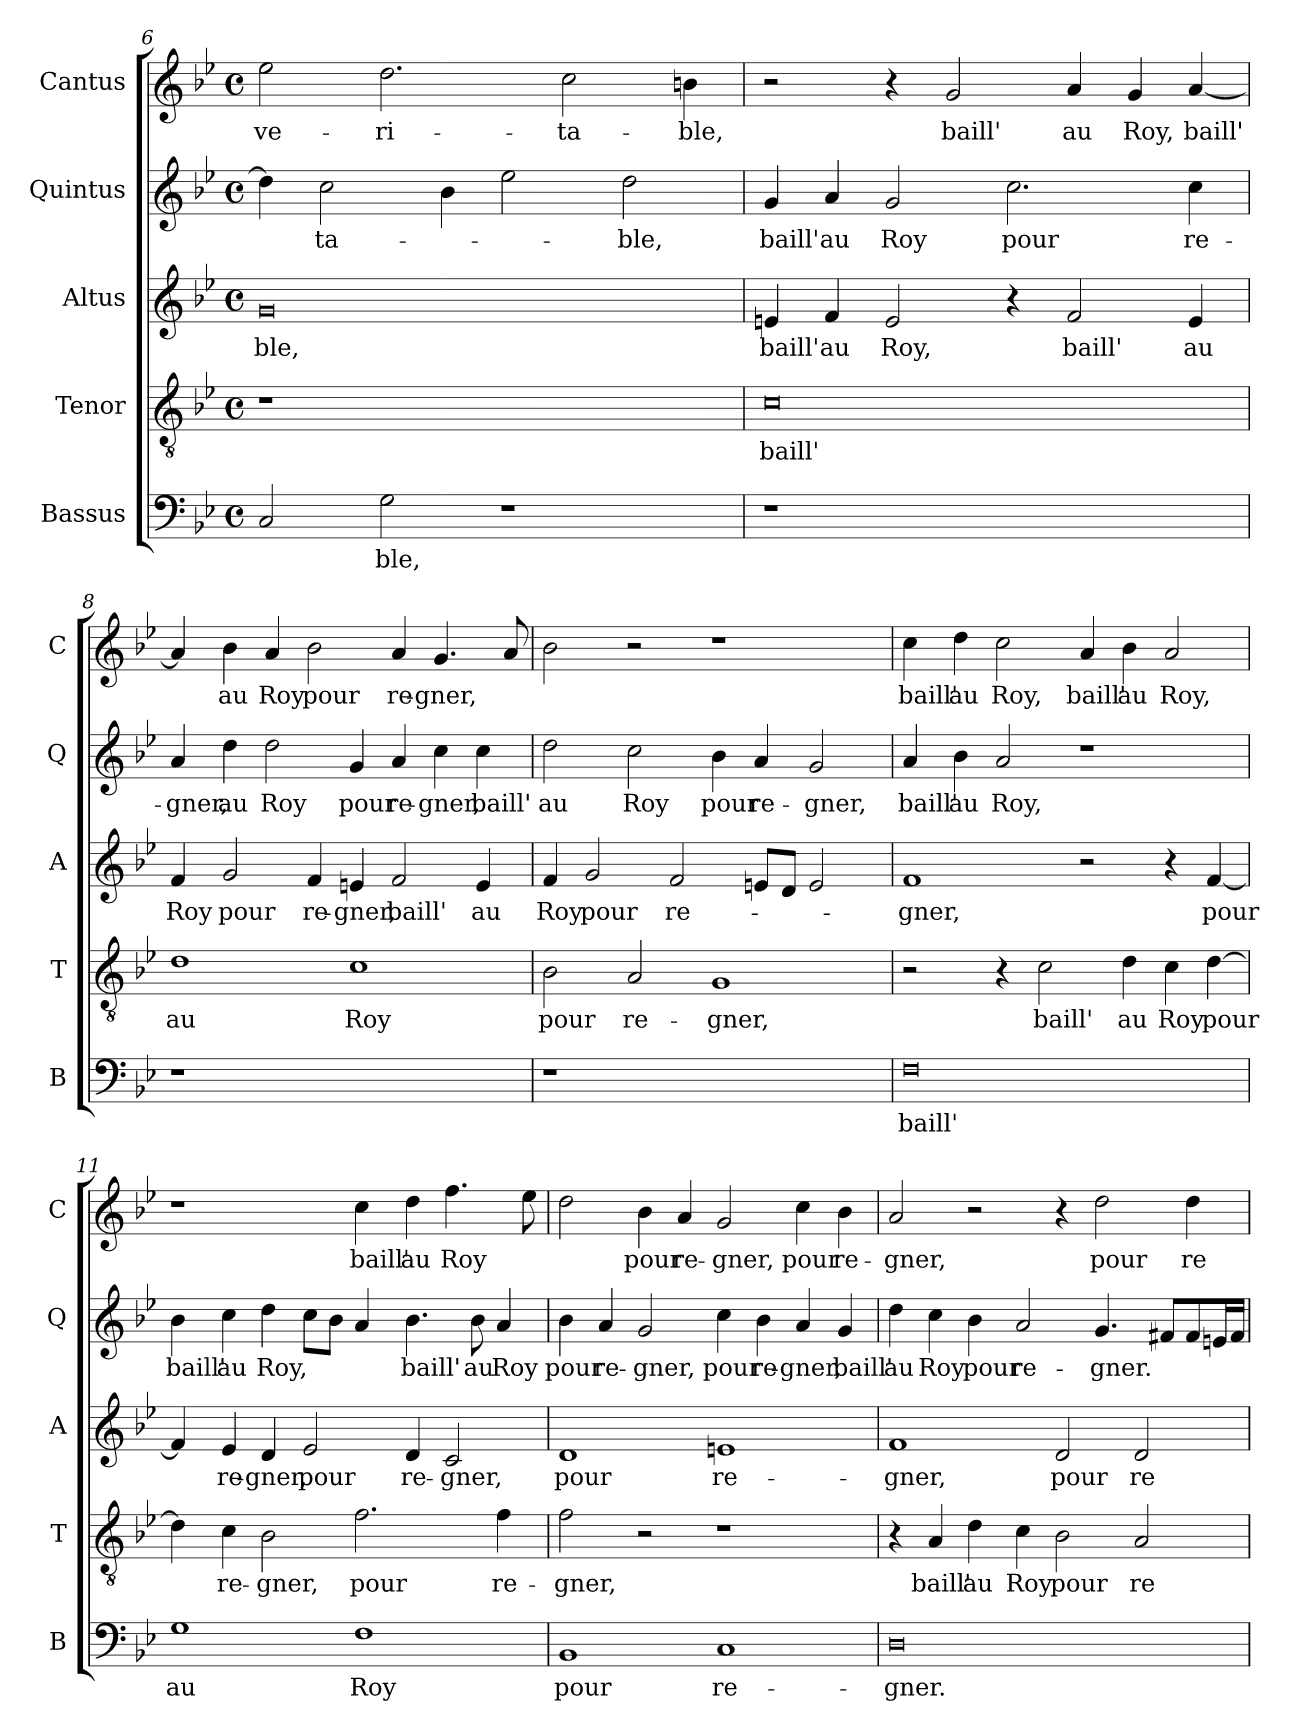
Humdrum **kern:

**kern	**text	**kern	**text	**kern	**text	**kern	**text	**kern	**text
*part5	*part5	*part4	*part4	*part3	*part3	*part2	*part2	*part1	*part1
*staff5	*staff5	*staff4	*staff4	*staff3	*staff3	*staff2	*staff2	*staff1	*staff1
*I"Bassus	*	*I"Tenor	*	*I"Altus	*	*I"Quintus	*	*I"Cantus	*
*I'B	*	*I'T	*	*I'A	*	*I'Q	*	*I'C	*
*clefF4	*	*clefGv2	*	*clefG2	*	*clefG2	*	*clefG2	*
*k[b-e-]	*	*k[b-e-]	*	*k[b-e-]	*	*k[b-e-]	*	*k[b-e-]	*
*B-:	*	*B-:	*	*B-:	*	*B-:	*	*B-:	*
*M4/4	*	*M4/4	*	*M4/4	*	*M4/4	*	*M4/4	*
*met(c)	*	*met(c)	*	*met(c)	*	*met(c)	*	*met(c)	*
=6	=6	=6	=6	=6	=6	=6	=6	=6	=6
!	!	!	!	!	!LO:LY:b	!	!	!	!LO:LY:b
2C/	.	1r	.	0g	-ble,	4dd\]	.	2ee-\	ve-
!	!	!	!	!	!	!	!LO:LY:b	!	!
.	.	.	.	.	.	2cc\	-ta-	.	.
!	!LO:LY:b	!	!	!	!	!	!	!	!LO:LY:b
2G\	-ble,	.	.	.	.	.	.	2.dd\	-ri-
.	.	.	.	.	.	4b-\	.	.	.
1r	.	1ryy	.	.	.	2ee-\	.	.	.
!	!	!	!	!	!	!	!	!	!LO:LY:b
.	.	.	.	.	.	.	.	2cc\	-ta-
!	!	!	!	!	!	!	!LO:LY:b	!	!
.	.	.	.	.	.	2dd\	-ble,	.	.
!	!	!	!	!	!	!	!	!	!LO:LY:b
.	.	.	.	.	.	.	.	4bn\	-ble,
=7	=7	=7	=7	=7	=7	=7	=7	=7	=7
!	!	!	!LO:LY:b	!	!LO:LY:b	!	!LO:LY:b	!	!
1r	.	0c	baill'	4en/	baill'	4g/	baill'	2r	.
!	!	!	!	!	!LO:LY:b	!	!LO:LY:b	!	!
.	.	.	.	4f/	au	4a/	au	.	.
!	!	!	!	!	!LO:LY:b	!	!LO:LY:b	!	!
.	.	.	.	2e/	Roy,	2g/	Roy	4r	.
!	!	!	!	!	!	!	!	!	!LO:LY:b
.	.	.	.	.	.	.	.	2g/	baill'
!	!	!	!	!	!	!	!LO:LY:b	!	!
1ryy	.	.	.	4r	.	2.cc\	pour	.	.
!	!	!	!	!	!LO:LY:b	!	!	!	!LO:LY:b
.	.	.	.	2f/	baill'	.	.	4a/	au
!	!	!	!	!	!	!	!	!	!LO:LY:b
.	.	.	.	.	.	.	.	4g/	Roy,
!	!	!	!	!	!LO:LY:b	!	!LO:LY:b	!	!LO:LY:b
.	.	.	.	4e/	au	4cc\	re-	[4a/	baill'
!!LO:PB:g=z
=8	=8	=8	=8	=8	=8	=8	=8	=8	=8
!	!	!	!LO:LY:b	!	!LO:LY:b	!	!LO:LY:b	!	!
1r	.	1d	au	4f/	Roy	4a/	-gner,	4a/]	.
!	!	!	!	!	!LO:LY:b	!	!LO:LY:b	!	!LO:LY:b
.	.	.	.	2g/	pour	4dd\	au	4b-\	au
!	!	!	!	!	!	!	!LO:LY:b	!	!LO:LY:b
.	.	.	.	.	.	2dd\	Roy	4a/	Roy
!	!	!	!	!	!LO:LY:b	!	!	!	!LO:LY:b
.	.	.	.	4f/	re-	.	.	2b-\	pour
!	!	!	!LO:LY:b	!	!LO:LY:b	!	!LO:LY:b	!	!
1ryy	.	1c	Roy	4en/	-gner,	4g/	pour	.	.
!	!	!	!	!	!LO:LY:b	!	!LO:LY:b	!	!LO:LY:b
.	.	.	.	2f/	baill'	4a/	re-	4a/	re-
!	!	!	!	!	!	!	!LO:LY:b	!	!LO:LY:b
.	.	.	.	.	.	4cc\	-gner,	4.g/	-gner,
!	!	!	!	!	!LO:LY:b	!	!LO:LY:b	!	!
.	.	.	.	4e/	au	4cc\	baill'	.	.
.	.	.	.	.	.	.	.	8a/	.
=9	=9	=9	=9	=9	=9	=9	=9	=9	=9
!	!	!	!LO:LY:b	!	!LO:LY:b	!	!LO:LY:b	!	!
1r	.	2B-\	pour	4f/	Roy	2dd\	au	2b-\	.
!	!	!	!	!	!LO:LY:b	!	!	!	!
.	.	.	.	2g/	pour	.	.	.	.
!	!	!	!LO:LY:b	!	!	!	!LO:LY:b	!	!
.	.	2A/	re-	.	.	2cc\	Roy	2r	.
!	!	!	!	!	!LO:LY:b	!	!	!	!
.	.	.	.	2f/	re-	.	.	.	.
!	!	!	!LO:LY:b	!	!	!	!LO:LY:b	!	!
1ryy	.	1G	-gner,	.	.	4b-\	pour	1r	.
!	!	!	!	!	!	!	!LO:LY:b	!	!
.	.	.	.	8en/L	.	4a/	re-	.	.
.	.	.	.	8d/J	.	.	.	.	.
!	!	!	!	!	!	!	!LO:LY:b	!	!
.	.	.	.	2e/	.	2g/	-gner,	.	.
=10	=10	=10	=10	=10	=10	=10	=10	=10	=10
!	!LO:LY:b	!	!	!	!LO:LY:b	!	!LO:LY:b	!	!LO:LY:b
0F	baill'	2r	.	1f	-gner,	4a/	baill'	4cc\	baill'
!	!	!	!	!	!	!	!LO:LY:b	!	!LO:LY:b
.	.	.	.	.	.	4b-\	au	4dd\	au
!	!	!	!	!	!	!	!LO:LY:b	!	!LO:LY:b
.	.	4r	.	.	.	2a/	Roy,	2cc\	Roy,
!	!	!	!LO:LY:b	!	!	!	!	!	!
.	.	2c\	baill'	.	.	.	.	.	.
!	!	!	!	!	!	!	!	!	!LO:LY:b
.	.	.	.	2r	.	1r	.	4a/	baill'
!	!	!	!LO:LY:b	!	!	!	!	!	!LO:LY:b
.	.	4d\	au	.	.	.	.	4b-\	au
!	!	!	!LO:LY:b	!	!	!	!	!	!LO:LY:b
.	.	4c\	Roy	4r	.	.	.	2a/	Roy,
!	!	!	!LO:LY:b	!	!LO:LY:b	!	!	!	!
.	.	[4d\	pour	[4f/	pour	.	.	.	.
!!LO:LB:g=z
=11	=11	=11	=11	=11	=11	=11	=11	=11	=11
!	!LO:LY:b	!	!	!	!	!	!LO:LY:b	!	!
1G	au	4d\]	.	4f/]	.	4b-\	baill'	1r	.
!	!	!	!LO:LY:b	!	!LO:LY:b	!	!LO:LY:b	!	!
.	.	4c\	re-	4e-/	re-	4cc\	au	.	.
!	!	!	!LO:LY:b	!	!LO:LY:b	!	!LO:LY:b	!	!
.	.	2B-\	-gner,	4d/	-gner,	4dd\	Roy,	.	.
!	!	!	!	!	!LO:LY:b	!	!	!	!
.	.	.	.	2e-/	pour	8cc\L	.	.	.
.	.	.	.	.	.	8b-\J	.	.	.
!	!LO:LY:b	!	!LO:LY:b	!	!	!	!	!	!LO:LY:b
1F	Roy	2.f\	pour	.	.	4a/	.	4cc\	baill'
!	!	!	!	!	!LO:LY:b	!	!LO:LY:b	!	!LO:LY:b
.	.	.	.	4d/	re-	4.b-\	baill'	4dd\	au
!	!	!	!	!	!LO:LY:b	!	!	!	!LO:LY:b
.	.	.	.	2c/	-gner,	.	.	4.ff\	Roy
!	!	!	!	!	!	!	!LO:LY:b	!	!
.	.	.	.	.	.	8b-\	au	.	.
!	!	!	!LO:LY:b	!	!	!	!LO:LY:b	!	!
.	.	4f\	re-	.	.	4a/	Roy	.	.
.	.	.	.	.	.	.	.	8ee-\	.
=12	=12	=12	=12	=12	=12	=12	=12	=12	=12
!	!LO:LY:b	!	!LO:LY:b	!	!LO:LY:b	!	!LO:LY:b	!	!
1BB-	pour	2f\	-gner,	1d	pour	4b-\	pour	2dd\	.
!	!	!	!	!	!	!	!LO:LY:b	!	!
.	.	.	.	.	.	4a/	re-	.	.
!	!	!	!	!	!	!	!LO:LY:b	!	!LO:LY:b
.	.	2r	.	.	.	2g/	-gner,	4b-\	pour
!	!	!	!	!	!	!	!	!	!LO:LY:b
.	.	.	.	.	.	.	.	4a/	re-
!	!LO:LY:b	!	!	!	!LO:LY:b	!	!LO:LY:b	!	!LO:LY:b
1C	re-	1r	.	1en	re-	4cc\	pour	2g/	-gner,
!	!	!	!	!	!	!	!LO:LY:b	!	!
.	.	.	.	.	.	4b-\	re-	.	.
!	!	!	!	!	!	!	!LO:LY:b	!	!LO:LY:b
.	.	.	.	.	.	4a/	-gner,	4cc\	pour
!	!	!	!	!	!	!	!LO:LY:b	!	!LO:LY:b
.	.	.	.	.	.	4g/	baill'	4b-\	re-
=13	=13	=13	=13	=13	=13	=13	=13	=13	=13
!	!LO:LY:b	!	!	!	!LO:LY:b	!	!LO:LY:b	!	!LO:LY:b
0D	-gner.	4r	.	1f	-gner,	4dd\	au	2a/	-gner,
!	!	!	!LO:LY:b	!	!	!	!LO:LY:b	!	!
.	.	4A/	baill'	.	.	4cc\	Roy	.	.
!	!	!	!LO:LY:b	!	!	!	!LO:LY:b	!	!
.	.	4d\	au	.	.	4b-\	pour	2r	.
!	!	!	!LO:LY:b	!	!	!	!LO:LY:b	!	!
.	.	4c\	Roy	.	.	2a/	re-	.	.
!	!	!	!LO:LY:b	!	!LO:LY:b	!	!	!	!
.	.	2B-\	pour	2d/	pour	.	.	4r	.
!	!	!	!	!	!	!	!LO:LY:b	!	!LO:LY:b
.	.	.	.	.	.	4.g/	-gner.	2dd\	pour
!	!	!	!LO:LY:b	!	!LO:LY:b	!	!	!	!
.	.	2A/	re-	2d/	re-	.	.	.	.
.	.	.	.	.	.	8f#X/L	.	.	.
!	!	!	!	!	!	!	!	!	!LO:LY:b
.	.	.	.	.	.	8f#/	.	4dd\	re-
.	.	.	.	.	.	16en/L	.	.	.
.	.	.	.	.	.	16f#/JJ	.	.	.
=	=	=	=	=	=	=	=	=	=
*-	*-	*-	*-	*-	*-	*-	*-	*-	*-
